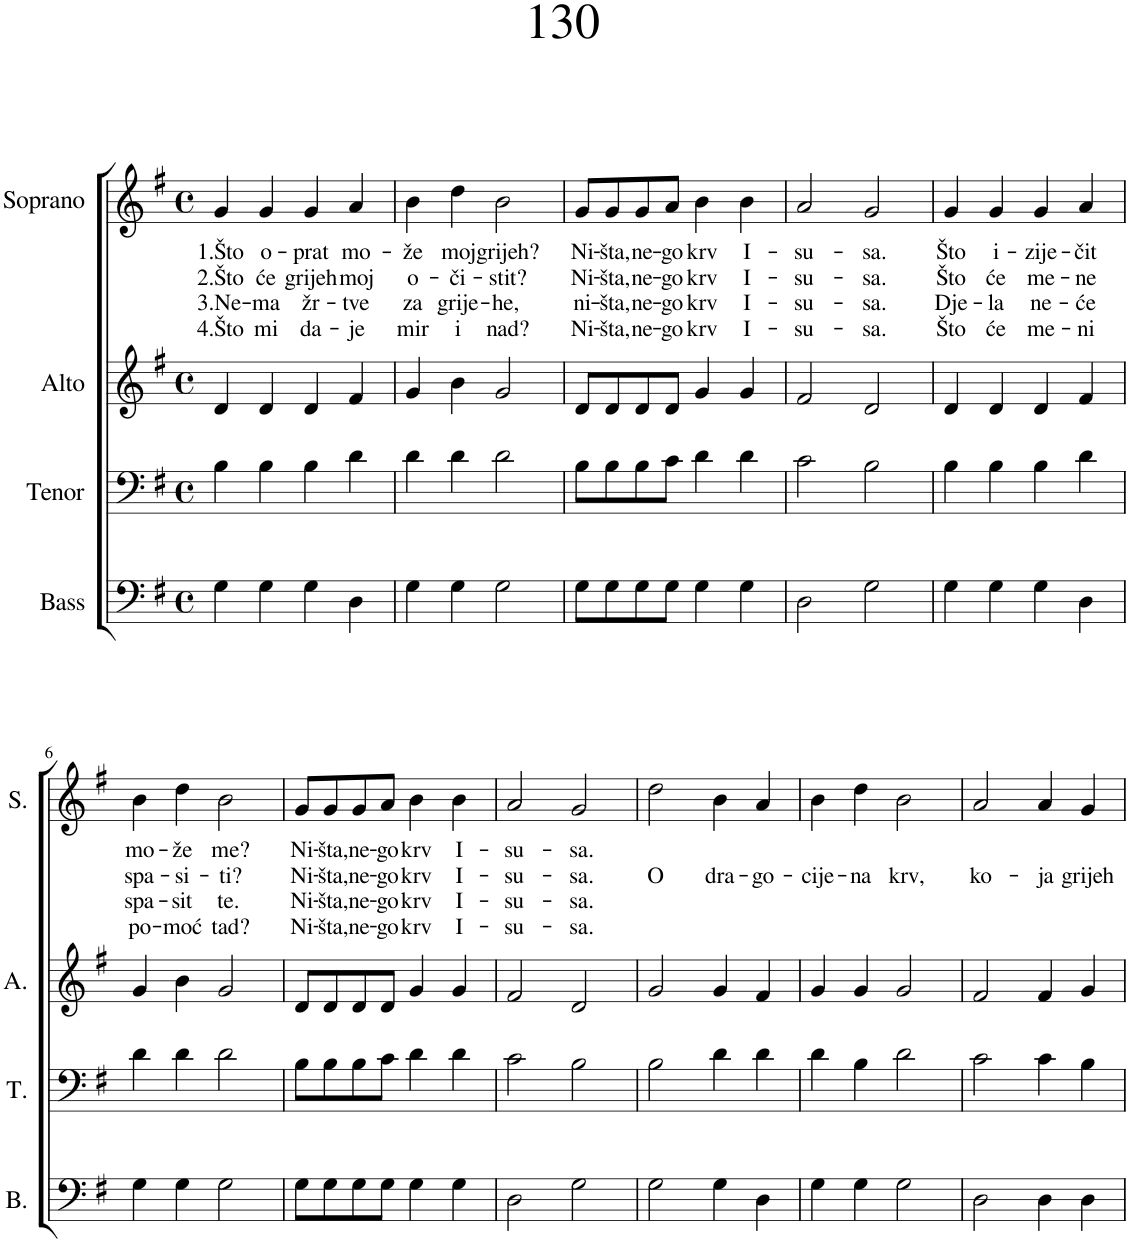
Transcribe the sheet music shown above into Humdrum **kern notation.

**kern	**kern	**kern	**kern	**text	**text	**text	**text
*part4	*part3	*part2	*part1	*part1	*part1	*part1	*part1
*staff4	*staff3	*staff2	*staff1	*staff1	*staff1	*staff1	*staff1
*I"Bass	*I"Tenor	*I"Alto	*I"Soprano	*	*	*	*
*I'B.	*I'T.	*I'A.	*I'S.	*	*	*	*
*clefF4	*clefF4	*clefG2	*clefG2	*	*	*	*
*k[f#]	*k[f#]	*k[f#]	*k[f#]	*	*	*	*
*M4/4	*M4/4	*M4/4	*M4/4	*	*	*	*
*met(c)	*met(c)	*met(c)	*met(c)	*	*	*	*
=1	=1	=1	=1	=1	=1	=1	=1
!	!	!	!	!LO:LY:b	!LO:LY:b	!LO:LY:b	!LO:LY:b
4G\	4B\	4d/	4g/	1.Što	2.Što	3.Ne-	4.Što
!	!	!	!	!LO:LY:b	!LO:LY:b	!LO:LY:b	!LO:LY:b
4G\	4B\	4d/	4g/	o-	će	-ma	mi
!	!	!	!	!LO:LY:b	!LO:LY:b	!LO:LY:b	!LO:LY:b
4G\	4B\	4d/	4g/	-prat	grijeh	žr-	da-
!	!	!	!	!LO:LY:b	!LO:LY:b	!LO:LY:b	!LO:LY:b
4D\	4d\	4f#/	4a/	mo-	moj	-tve	-je
=2	=2	=2	=2	=2	=2	=2	=2
!	!	!	!	!LO:LY:b	!LO:LY:b	!LO:LY:b	!LO:LY:b
4G\	4d\	4g/	4b\	-že	o-	za	mir
!	!	!	!	!LO:LY:b	!LO:LY:b	!LO:LY:b	!LO:LY:b
4G\	4d\	4b\	4dd\	moj	-či-	grije-	i
!	!	!	!	!LO:LY:b	!LO:LY:b	!LO:LY:b	!LO:LY:b
2G\	2d\	2g/	2b\	grijeh?	-stit?	-he,	nad?
=3	=3	=3	=3	=3	=3	=3	=3
!	!	!	!	!LO:LY:b	!LO:LY:b	!LO:LY:b	!LO:LY:b
8G\L	8B\L	8d/L	8g/L	Ni-	Ni-	ni-	Ni-
!	!	!	!	!LO:LY:b	!LO:LY:b	!LO:LY:b	!LO:LY:b
8G\	8B\	8d/	8g/	-šta,	-šta,	-šta,	-šta,
!	!	!	!	!LO:LY:b	!LO:LY:b	!LO:LY:b	!LO:LY:b
8G\	8B\	8d/	8g/	ne-	ne-	ne-	ne-
!	!	!	!	!LO:LY:b	!LO:LY:b	!LO:LY:b	!LO:LY:b
8G\J	8c\J	8d/J	8a/J	-go	-go	-go	-go
!	!	!	!	!LO:LY:b	!LO:LY:b	!LO:LY:b	!LO:LY:b
4G\	4d\	4g/	4b\	krv	krv	krv	krv
!	!	!	!	!LO:LY:b	!LO:LY:b	!LO:LY:b	!LO:LY:b
4G\	4d\	4g/	4b\	I-	I-	I-	I-
=4	=4	=4	=4	=4	=4	=4	=4
!	!	!	!	!LO:LY:b	!LO:LY:b	!LO:LY:b	!LO:LY:b
2D\	2c\	2f#/	2a/	-su-	-su-	-su-	-su-
!	!	!	!	!LO:LY:b	!LO:LY:b	!LO:LY:b	!LO:LY:b
2G\	2B\	2d/	2g/	-sa.	-sa.	-sa.	-sa.
=5	=5	=5	=5	=5	=5	=5	=5
!	!	!	!	!LO:LY:b	!LO:LY:b	!LO:LY:b	!LO:LY:b
4G\	4B\	4d/	4g/	Što	Što	Dje-	Što
!	!	!	!	!LO:LY:b	!LO:LY:b	!LO:LY:b	!LO:LY:b
4G\	4B\	4d/	4g/	i-	će	-la	će
!	!	!	!	!LO:LY:b	!LO:LY:b	!LO:LY:b	!LO:LY:b
4G\	4B\	4d/	4g/	-zije-	me-	ne-	me-
!	!	!	!	!LO:LY:b	!LO:LY:b	!LO:LY:b	!LO:LY:b
4D\	4d\	4f#/	4a/	-čit	-ne	-će	-ni
!!LO:LB:g=z
=6	=6	=6	=6	=6	=6	=6	=6
!	!	!	!	!LO:LY:b	!LO:LY:b	!LO:LY:b	!LO:LY:b
4G\	4d\	4g/	4b\	mo-	spa-	spa-	po-
!	!	!	!	!LO:LY:b	!LO:LY:b	!LO:LY:b	!LO:LY:b
4G\	4d\	4b\	4dd\	-že	-si-	-sit	-moć
!	!	!	!	!LO:LY:b	!LO:LY:b	!LO:LY:b	!LO:LY:b
2G\	2d\	2g/	2b\	me?	-ti?	te.	tad?
=7	=7	=7	=7	=7	=7	=7	=7
!	!	!	!	!LO:LY:b	!LO:LY:b	!LO:LY:b	!LO:LY:b
8G\L	8B\L	8d/L	8g/L	Ni-	Ni-	Ni-	Ni-
!	!	!	!	!LO:LY:b	!LO:LY:b	!LO:LY:b	!LO:LY:b
8G\	8B\	8d/	8g/	-šta,	-šta,	-šta,	-šta,
!	!	!	!	!LO:LY:b	!LO:LY:b	!LO:LY:b	!LO:LY:b
8G\	8B\	8d/	8g/	ne-	ne-	ne-	ne-
!	!	!	!	!LO:LY:b	!LO:LY:b	!LO:LY:b	!LO:LY:b
8G\J	8c\J	8d/J	8a/J	-go	-go	-go	-go
!	!	!	!	!LO:LY:b	!LO:LY:b	!LO:LY:b	!LO:LY:b
4G\	4d\	4g/	4b\	krv	krv	krv	krv
!	!	!	!	!LO:LY:b	!LO:LY:b	!LO:LY:b	!LO:LY:b
4G\	4d\	4g/	4b\	I-	I-	I-	I-
=8	=8	=8	=8	=8	=8	=8	=8
!	!	!	!	!LO:LY:b	!LO:LY:b	!LO:LY:b	!LO:LY:b
2D\	2c\	2f#/	2a/	-su-	-su-	-su-	-su-
!	!	!	!	!LO:LY:b	!LO:LY:b	!LO:LY:b	!LO:LY:b
2G\	2B\	2d/	2g/	-sa.	-sa.	-sa.	-sa.
=9	=9	=9	=9	=9	=9	=9	=9
!	!	!	!	!	!LO:LY:b	!	!
2G\	2B\	2g/	2dd\	.	O	.	.
!	!	!	!	!	!LO:LY:b	!	!
4G\	4d\	4g/	4b\	.	dra-	.	.
!	!	!	!	!	!LO:LY:b	!	!
4D\	4d\	4f#/	4a/	.	-go-	.	.
=10	=10	=10	=10	=10	=10	=10	=10
!	!	!	!	!	!LO:LY:b	!	!
4G\	4d\	4g/	4b\	.	-cije-	.	.
!	!	!	!	!	!LO:LY:b	!	!
4G\	4B\	4g/	4dd\	.	-na	.	.
!	!	!	!	!	!LO:LY:b	!	!
2G\	2d\	2g/	2b\	.	krv,	.	.
=11	=11	=11	=11	=11	=11	=11	=11
!	!	!	!	!	!LO:LY:b	!	!
2D\	2c\	2f#/	2a/	.	ko-	.	.
!	!	!	!	!	!LO:LY:b	!	!
4D\	4c\	4f#/	4a/	.	-ja	.	.
!	!	!	!	!	!LO:LY:b	!	!
4D\	4B\	4g/	4g/	.	grijeh	.	.
=	=	=	=	=	=	=	=
*-	*-	*-	*-	*-	*-	*-	*-
